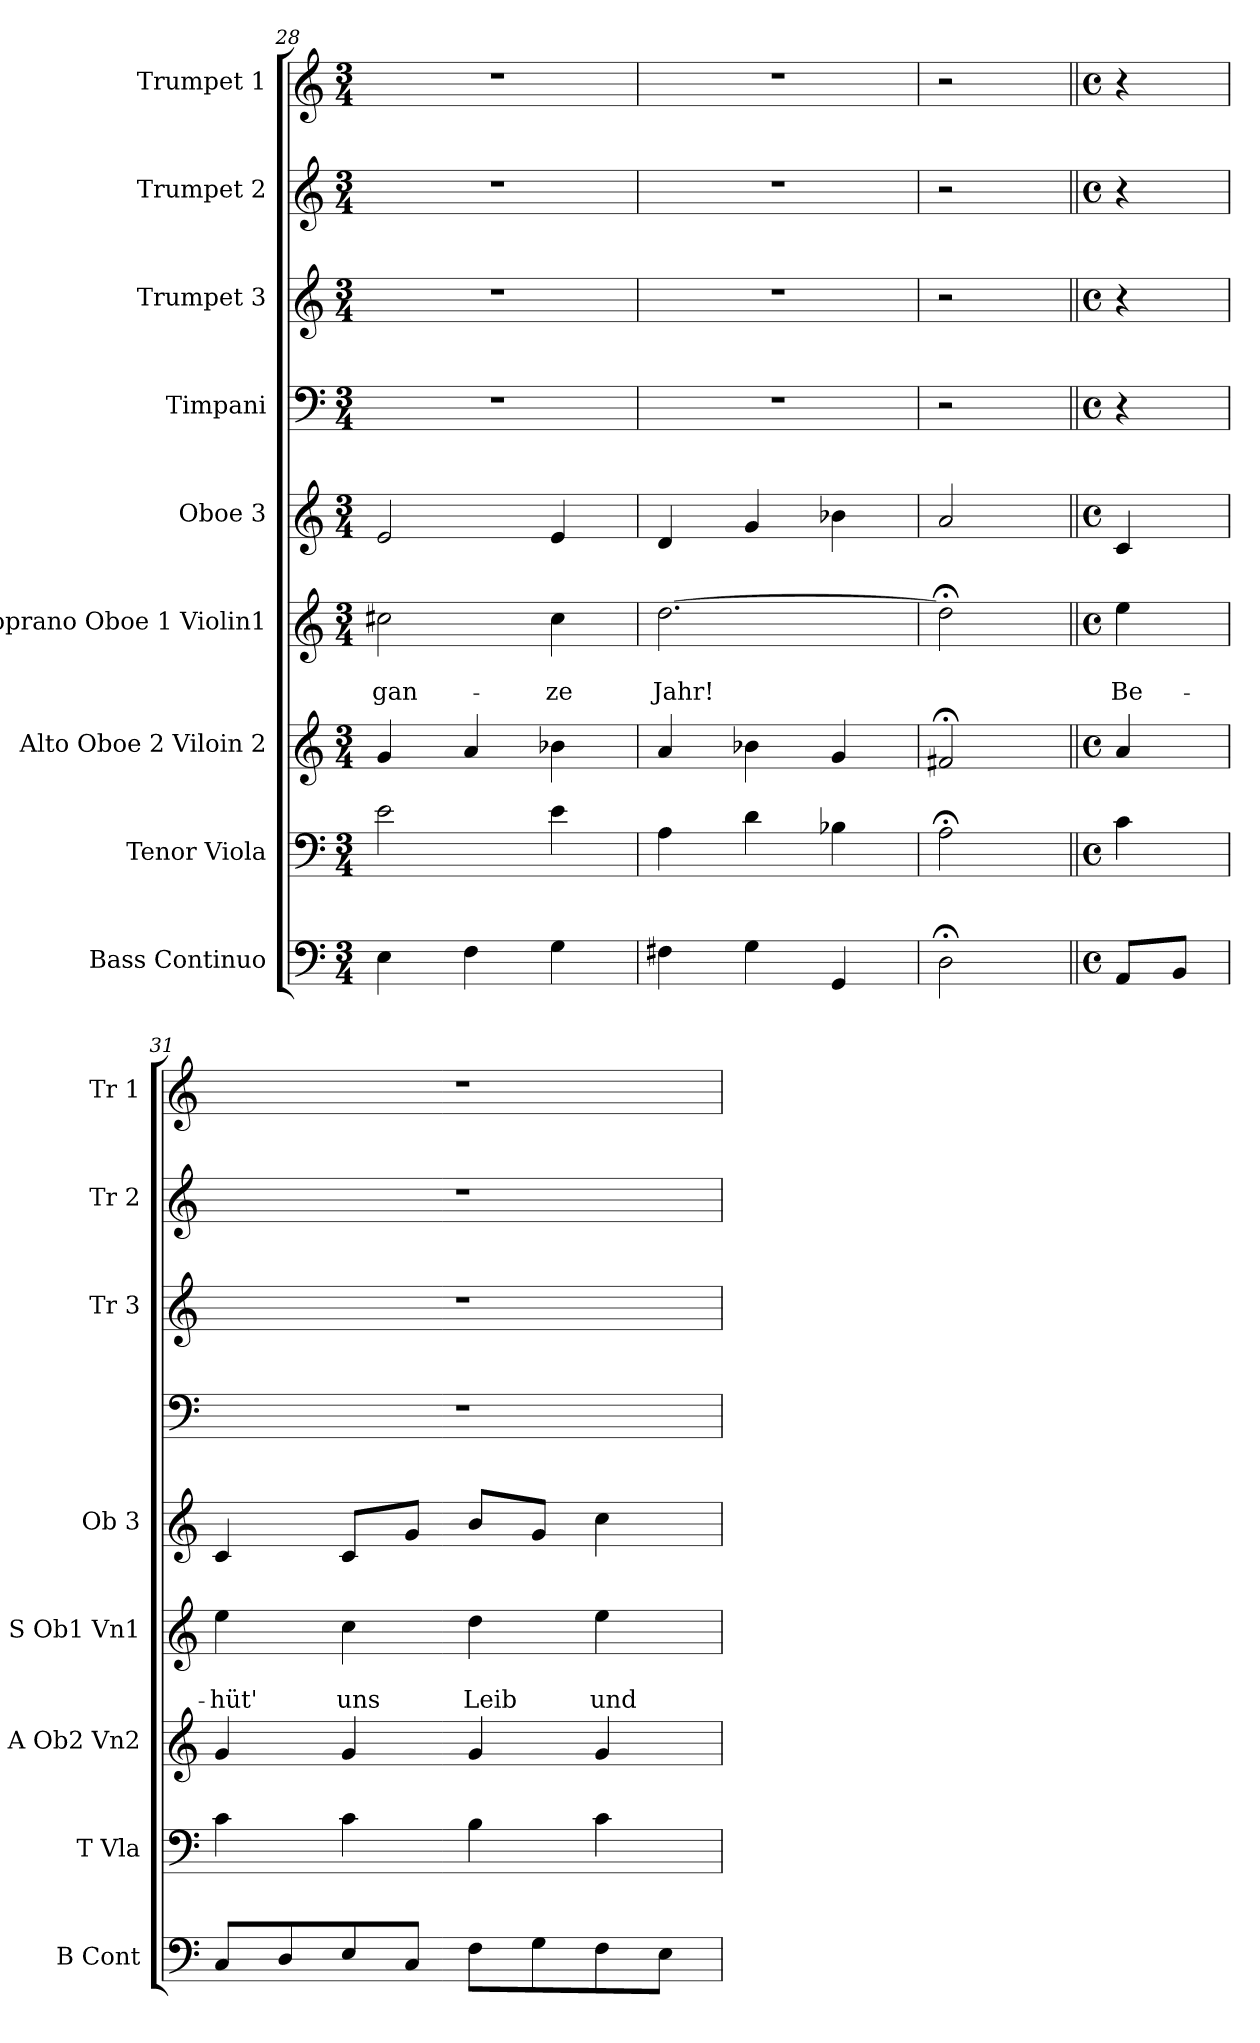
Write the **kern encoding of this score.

**kern	**kern	**kern	**kern	**text	**text	**kern	**kern	**kern	**kern	**kern
*part9	*part8	*part7	*part6	*part6	*part6	*part5	*part4	*part3	*part2	*part1
*staff9	*staff8	*staff7	*staff6	*staff6	*staff6	*staff5	*staff4	*staff3	*staff2	*staff1
*I"Bass Continuo	*I"Tenor Viola	*I"Alto Oboe 2 Viloin 2	*I"Soprano Oboe 1 Violin1	*	*	*I"Oboe 3	*I"Timpani	*I"Trumpet 3	*I"Trumpet 2	*I"Trumpet 1
*I'B Cont	*I'T Vla	*I'A Ob2 Vn2	*I'S Ob1 Vn1	*	*	*I'Ob 3	*	*I'Tr 3	*I'Tr 2	*I'Tr 1
*clefF4	*clefF4	*clefG2	*clefG2	*	*	*clefG2	*clefF4	*clefG2	*clefG2	*clefG2
*k[]	*k[]	*k[]	*k[]	*	*	*k[]	*k[]	*k[]	*k[]	*k[]
*	*	*	*	*	*	*	*	*	*	*C:
*M3/4	*M3/4	*M3/4	*M3/4	*	*	*M3/4	*M3/4	*M3/4	*M3/4	*M3/4
=28	=28	=28	=28	=28	=28	=28	=28	=28	=28	=28
4E\	2e\	4g/	2cc#X\	.	gan-	2e/	2.r	2.r	2.r	2.r
4F\	.	4a/	.	.	.	.	.	.	.	.
4G\	4e\	4b-X\	4cc#\	.	-ze	4e/	.	.	.	.
=29	=29	=29	=29	=29	=29	=29	=29	=29	=29	=29
4F#X\	4A\	4a/	[2.dd\	.	Jahr!	4d/	2.r	2.r	2.r	2.r
4G\	4d\	4b-X\	.	.	.	4g/	.	.	.	.
4GG/	4B-X\	4g/	.	.	.	4b-X\	.	.	.	.
=30	=30	=30	=30	=30	=30	=30	=30	=30	=30	=30
2D;<\	2A;<\	2f#X;</	2dd;<\]	.	.	2a/	2r	2r	2r	2r
=30||	=30||	=30||	=30||	=30||	=30||	=30||	=30||	=30||	=30||	=30||
*M4/4	*M4/4	*M4/4	*M4/4	*	*	*M4/4	*M4/4	*M4/4	*M4/4	*M4/4
*met(c)	*met(c)	*met(c)	*met(c)	*	*	*met(c)	*met(c)	*met(c)	*met(c)	*met(c)
8AA/L	4c\	4a/	4ee\	.	Be-	4c/	4r	4r	4r	4r
8BB/J	.	.	.	.	.	.	.	.	.	.
=31	=31	=31	=31	=31	=31	=31	=31	=31	=31	=31
8C/L	4c\	4g/	4ee\	.	-hüt'	4c/	1r	1r	1r	1r
8D/	.	.	.	.	.	.	.	.	.	.
8E/	4c\	4g/	4cc\	.	uns	8c/L	.	.	.	.
8C/J	.	.	.	.	.	8g/J	.	.	.	.
8F\L	4B\	4g/	4dd\	.	Leib	8b/L	.	.	.	.
8G\	.	.	.	.	.	8g/J	.	.	.	.
8F\	4c\	4g/	4ee\	.	und	4cc\	.	.	.	.
8E\J	.	.	.	.	.	.	.	.	.	.
=	=	=	=	=	=	=	=	=	=	=
*-	*-	*-	*-	*-	*-	*-	*-	*-	*-	*-
